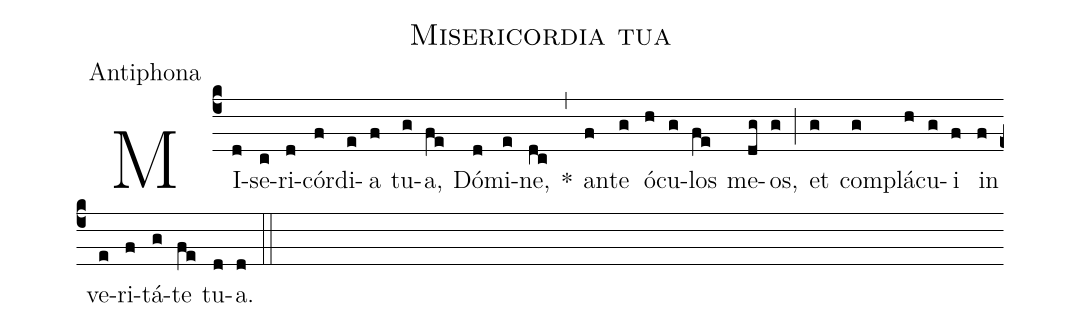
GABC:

name:Misericordia tua;
office-part:Antiphona;
%%
(c4)MI(d)se(c)ri(d)cór(f)di(e)a(f) tu(g)a,(fe) Dó(d)mi(e)ne,(dc) *(,)
an(f)te(g) ó(h)cu(g)los(fe) me(dg)os,(g) (;) et(g) com(g)plá(h)cu(g)i(f) in(f)
ve(e)ri(f)tá(g)te(fe) tu(d)a.(d) (::)
